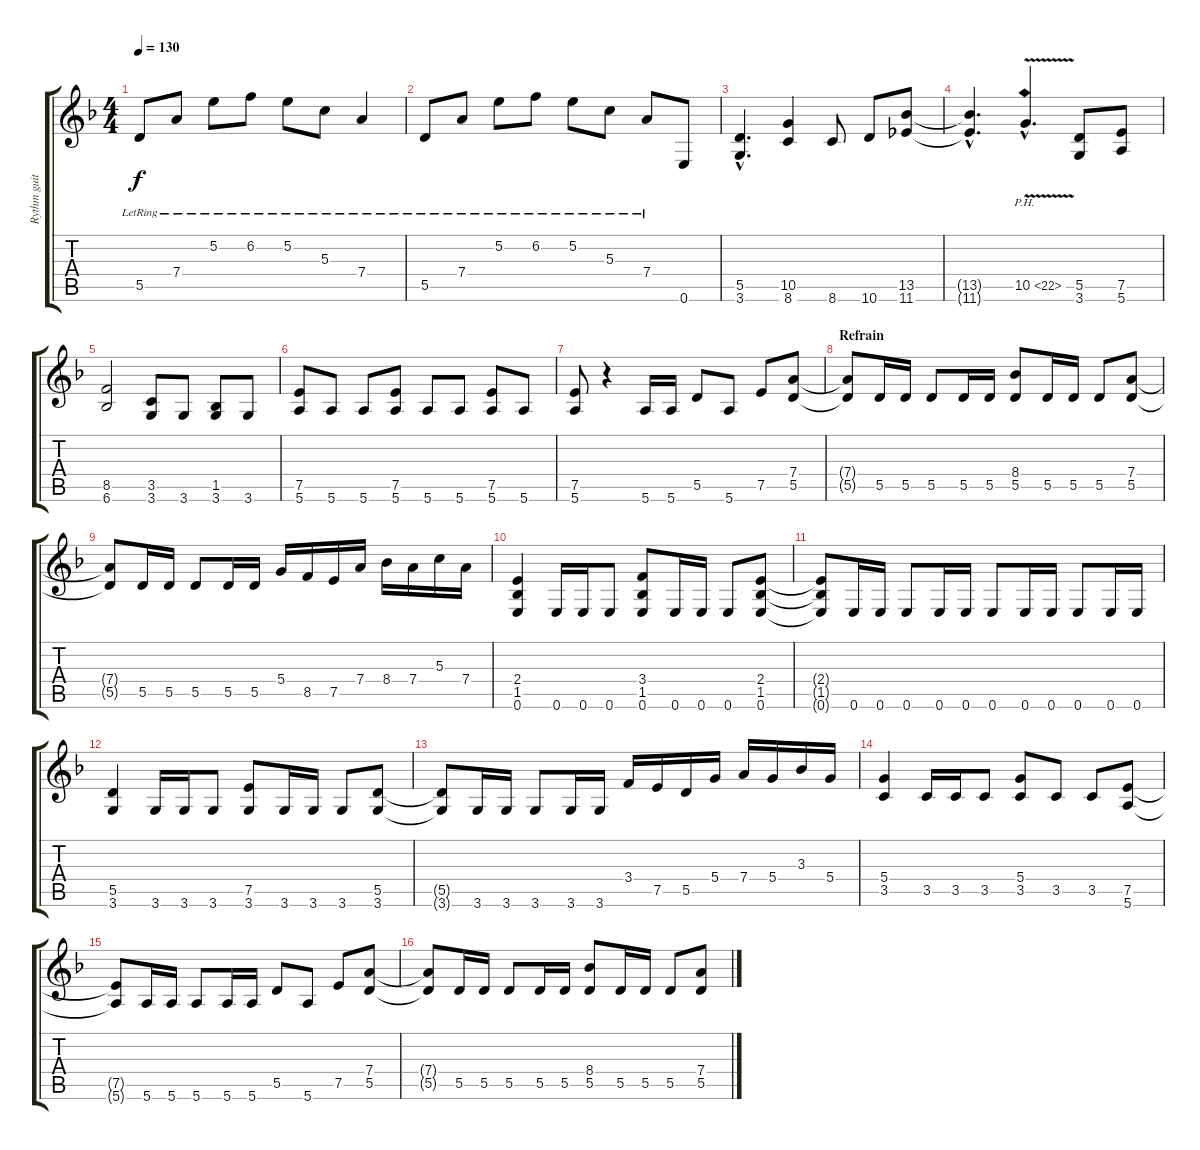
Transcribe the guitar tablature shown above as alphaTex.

\track ("Rythm guitar" "Rythm guit") {instrument distortionguitar}
\staff {score tabs}
\tuning (E4 B3 G3 D3 A2 E2) {hide}
\ts (4 4)
\tempo 130
\clef g2
\ks dminor
5.5{lr}.8{dy f} 7.4{lr}.8 5.2{lr}.8 6.2{lr}.8 5.2{lr}.8 5.3{lr}.8 7.4{lr}.4 |
5.5{lr}.8 7.4{lr}.8 5.2{lr}.8 6.2{lr}.8 5.2{lr}.8 5.3{lr}.8 7.4{lr}.8 0.6.8{instrument distortionguitar} |
(5.5{hac} 3.6{hac}).4{d} (10.5 8.6).4 8.6.8 10.6.8 (13.5 11.6).8 |
(13.5{hac t} 11.6{hac t}).4{d} 10.5{ph 12 v hac}.4{d} (5.5 3.6).8 (7.5 5.6).8 |
(8.5 6.6).2 (3.5 3.6).8 3.6.8 (1.5 3.6).8 3.6.8 |
(7.5 5.6).8 5.6.8 5.6.8 (7.5 5.6).8 5.6.8 5.6.8 (7.5 5.6).8 5.6.8 |
(7.5 5.6).8 r.4 5.6.16 5.6.16 5.5.8 5.6.8 7.5.8 (7.4 5.5).8 |
\section ("" "Refrain")
(7.4{t} 5.5{t}).8 5.5.16 5.5.16 5.5.8 5.5.16 5.5.16 (8.4 5.5).8 5.5.16 5.5.16 5.5.8 (7.4 5.5).8 |
(7.4{t} 5.5{t}).8 5.5.16 5.5.16 5.5.8 5.5.16 5.5.16 5.4.16 8.5.16 7.5.16 7.4.16 8.4.16 7.4.16 5.3.16 7.4.16 |
(2.4 1.5 0.6).4 0.6.16 0.6.16 0.6.8 (3.4 1.5 0.6).8 0.6.16 0.6.16 0.6.8 (2.4 1.5 0.6).8 |
(2.4{t} 1.5{t} 0.6{t}).8 0.6.16 0.6.16 0.6.8 0.6.16 0.6.16 0.6.8 0.6.16 0.6.16 0.6.8 0.6.16 0.6.16 |
(5.5 3.6).4 3.6.16 3.6.16 3.6.8 (7.5 3.6).8 3.6.16 3.6.16 3.6.8 (5.5 3.6).8 |
(5.5{t} 3.6{t}).8 3.6.16 3.6.16 3.6.8 3.6.16 3.6.16 3.4.16 7.5.16 5.5.16 5.4.16 7.4.16 5.4.16 3.3.16 5.4.16 |
(5.4 3.5).4 3.5.16 3.5.16 3.5.8 (5.4 3.5).8 3.5.8 3.5.8 (7.5 5.6).8 |
(7.5{t} 5.6{t}).8 5.6.16 5.6.16 5.6.8 5.6.16 5.6.16 5.5.8 5.6.8 7.5.8 (7.4 5.5).8 |
(7.4{t} 5.5{t}).8 5.5.16 5.5.16 5.5.8 5.5.16 5.5.16 (8.4 5.5).8 5.5.16 5.5.16 5.5.8 (7.4 5.5).8
